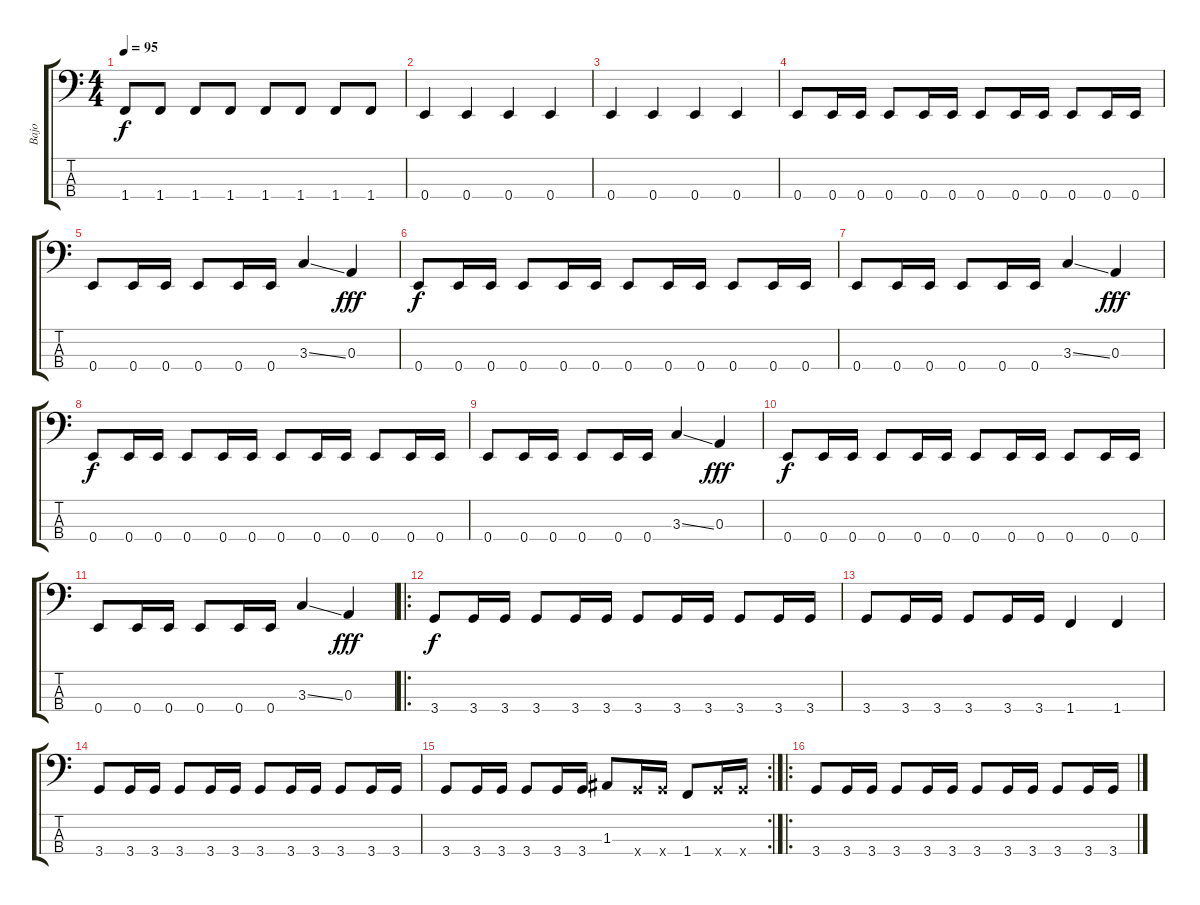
\track ("Bajo" "Bajo") {instrument electricbassfinger}
\staff {score tabs}
\tuning (G2 D2 A1 E1) {hide}
\ts (4 4)
\tempo 95
\clef f4
\ks c
1.4.8{dy f} 1.4.8 1.4.8 1.4.8 1.4.8 1.4.8 1.4.8 1.4.8 |
0.4.4 0.4.4 0.4.4 0.4.4 |
0.4.4 0.4.4 0.4.4 0.4.4 |
0.4.8 0.4.16 0.4.16 0.4.8 0.4.16 0.4.16 0.4.8 0.4.16 0.4.16 0.4.8 0.4.16 0.4.16 |
0.4.8 0.4.16 0.4.16 0.4.8 0.4.16 0.4.16 3.3{ss}.4 0.3.4{dy fff} |
0.4.8{dy f} 0.4.16 0.4.16 0.4.8 0.4.16 0.4.16 0.4.8 0.4.16 0.4.16 0.4.8 0.4.16 0.4.16 |
0.4.8 0.4.16 0.4.16 0.4.8 0.4.16 0.4.16 3.3{ss}.4 0.3.4{dy fff} |
0.4.8{dy f} 0.4.16 0.4.16 0.4.8 0.4.16 0.4.16 0.4.8 0.4.16 0.4.16 0.4.8 0.4.16 0.4.16 |
0.4.8 0.4.16 0.4.16 0.4.8 0.4.16 0.4.16 3.3{ss}.4 0.3.4{dy fff} |
0.4.8{dy f} 0.4.16 0.4.16 0.4.8 0.4.16 0.4.16 0.4.8 0.4.16 0.4.16 0.4.8 0.4.16 0.4.16 |
0.4.8 0.4.16 0.4.16 0.4.8 0.4.16 0.4.16 3.3{ss}.4 0.3.4{dy fff} |
\ro
3.4.8{dy f} 3.4.16 3.4.16 3.4.8 3.4.16 3.4.16 3.4.8 3.4.16 3.4.16 3.4.8 3.4.16 3.4.16 |
3.4.8 3.4.16 3.4.16 3.4.8 3.4.16 3.4.16 1.4.4 1.4.4 |
3.4.8 3.4.16 3.4.16 3.4.8 3.4.16 3.4.16 3.4.8 3.4.16 3.4.16 3.4.8 3.4.16 3.4.16 |
\rc 2
3.4.8 3.4.16 3.4.16 3.4.8 3.4.16 3.4.16 1.3.8 3.4{x}.16 3.4{x}.16 1.4.8 3.4{x}.16 3.4{x}.16 |
\ro
3.4.8 3.4.16 3.4.16 3.4.8 3.4.16 3.4.16 3.4.8 3.4.16 3.4.16 3.4.8 3.4.16 3.4.16
